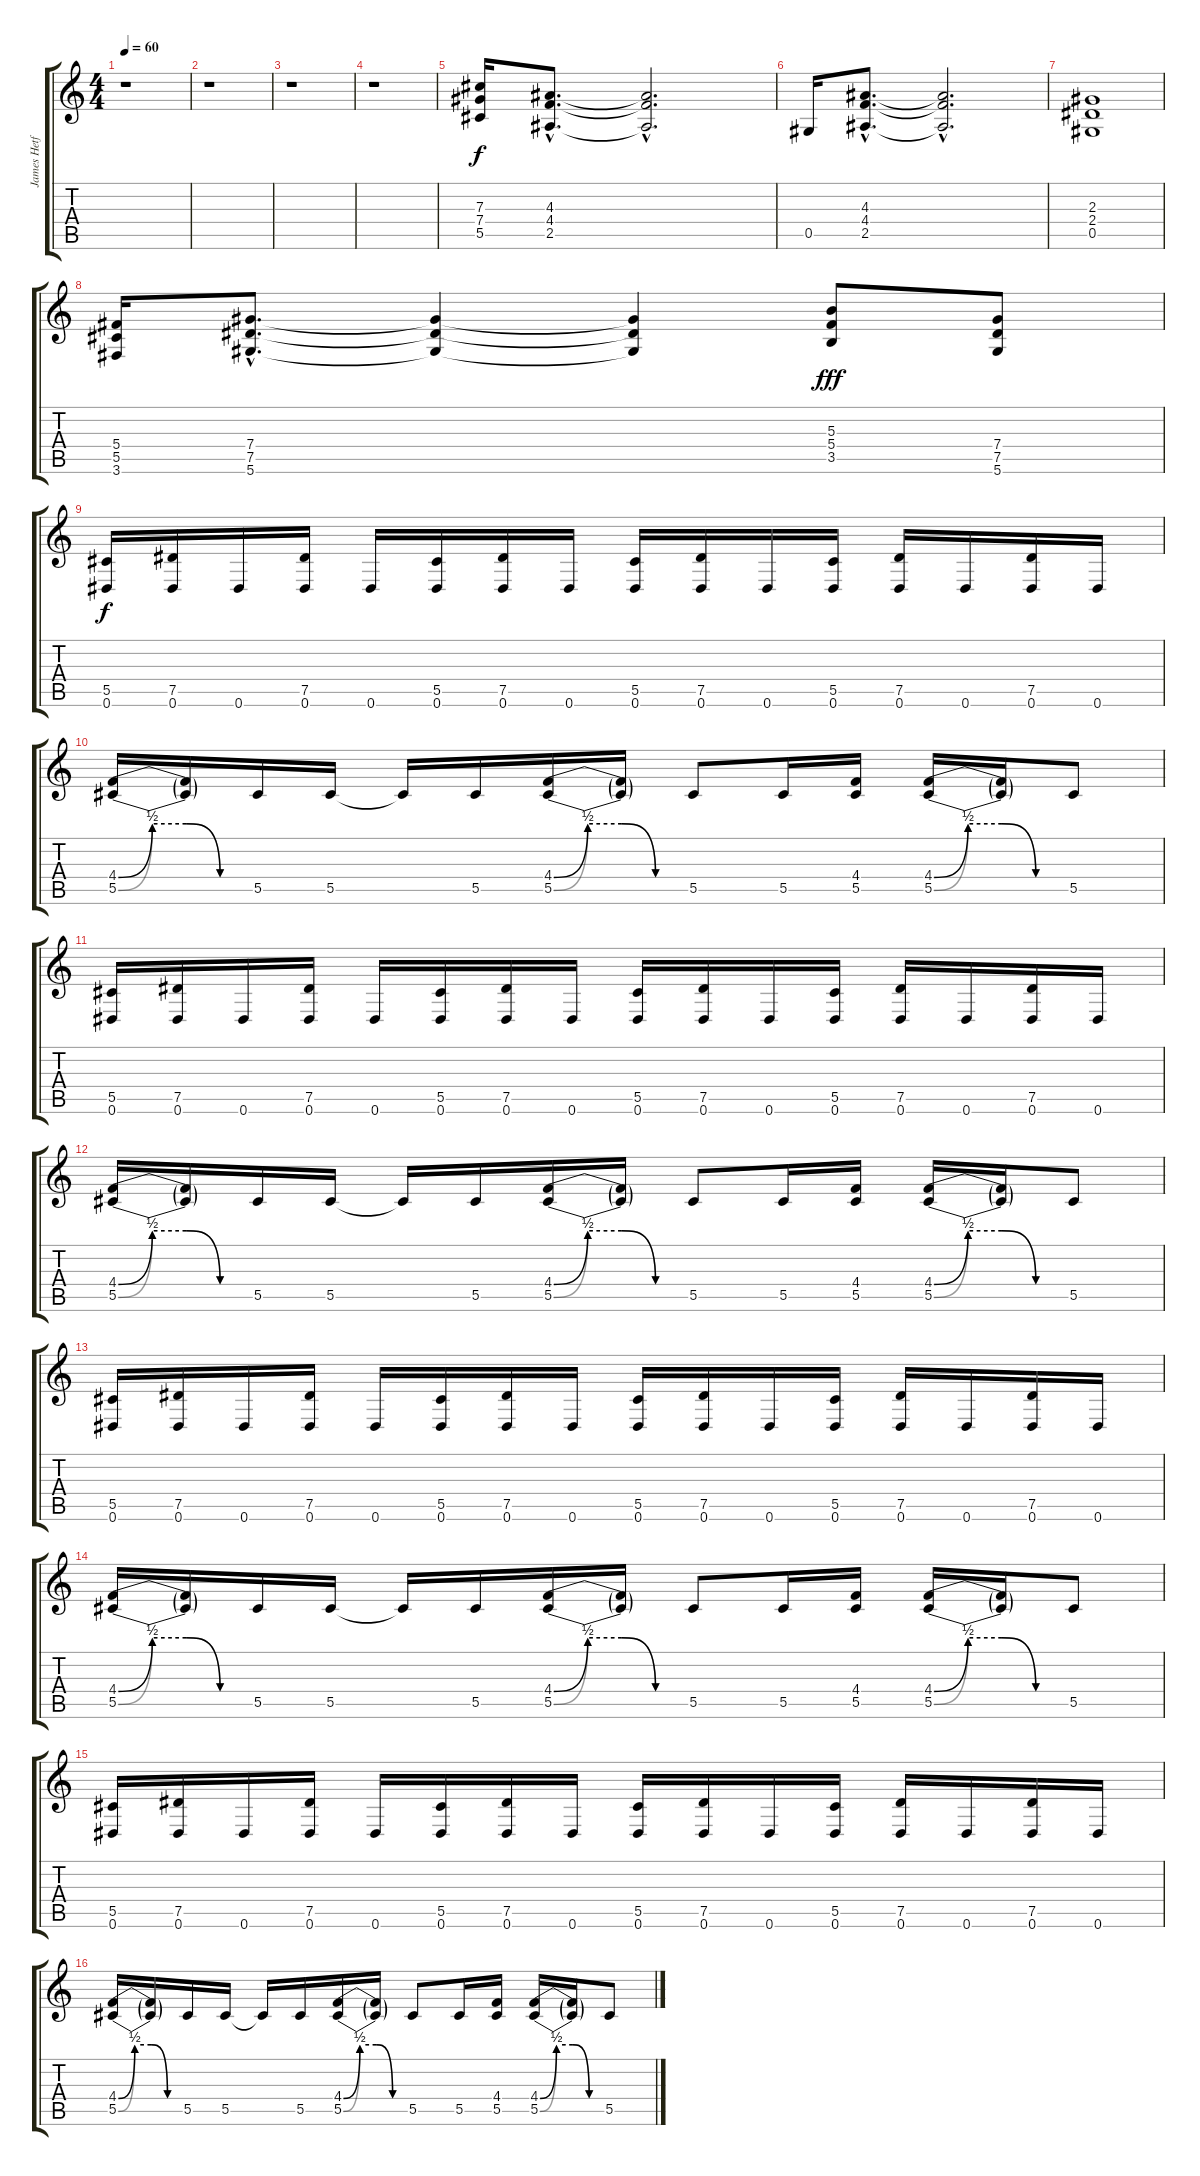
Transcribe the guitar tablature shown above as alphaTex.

\track ("James Hetfeild" "James Hetf") {instrument distortionguitar}
\staff {score tabs}
\tuning (Eb4 Bb3 Gb3 Db3 Ab2 Eb2) {hide}
\ts (4 4)
\tempo 60
\clef g2
\ks c
r.1{dy f} |
r.1 |
r.1 |
r.1 |
(7.3 7.4 5.5).16 (4.3{hac} 4.4{hac} 2.5{hac}).8{d} (4.3{hac t} 4.4{hac t} 2.5{hac t}).2{d} |
0.5.16 (4.3{hac} 4.4{hac} 2.5{hac}).8{d} (4.3{hac t} 4.4{hac t} 2.5{hac t}).2{d} |
(2.3 2.4 0.5).1 |
(5.4 5.5 3.6).16 (7.4{hac} 7.5{hac} 5.6{hac}).8{d} (7.4{t} 7.5{t} 5.6{t}).4 (7.4{t} 7.5{t} 5.6{t}).4 (5.3 5.4 3.5).8{dy fff} (7.4 7.5 5.6).8 |
(5.5 0.6).16{dy f} (7.5 0.6).16 0.6.16 (7.5 0.6).16 0.6.16 (5.5 0.6).16 (7.5 0.6).16 0.6.16 (5.5 0.6).16 (7.5 0.6).16 0.6.16 (5.5 0.6).16 (7.5 0.6).16 0.6.16 (7.5 0.6).16 0.6.16 |
(4.4{be (custom 0 0 15 2 30 2 45 0 60 0)} 5.5{be (custom 0 0 15 2 30 2 45 0 60 0)}).16 (4.4{t} 5.5{t}).16 5.5.16 5.5.16 5.5{t}.16 5.5.16 (4.4{be (custom 0 0 15 2 30 2 45 0 60 0)} 5.5{be (custom 0 0 15 2 30 2 45 0 60 0)}).16 (4.4{t} 5.5{t}).16 5.5.8 5.5.16 (4.4 5.5).16 (4.4{be (custom 0 0 15 2 30 2 45 0 60 0)} 5.5{be (custom 0 0 15 2 30 2 45 0 60 0)}).16 (4.4{t} 5.5{t}).16 5.5.8 |
(5.5 0.6).16 (7.5 0.6).16 0.6.16 (7.5 0.6).16 0.6.16 (5.5 0.6).16 (7.5 0.6).16 0.6.16 (5.5 0.6).16 (7.5 0.6).16 0.6.16 (5.5 0.6).16 (7.5 0.6).16 0.6.16 (7.5 0.6).16 0.6.16 |
(4.4{be (custom 0 0 15 2 30 2 45 0 60 0)} 5.5{be (custom 0 0 15 2 30 2 45 0 60 0)}).16 (4.4{t} 5.5{t}).16 5.5.16 5.5.16 5.5{t}.16 5.5.16 (4.4{be (custom 0 0 15 2 30 2 45 0 60 0)} 5.5{be (custom 0 0 15 2 30 2 45 0 60 0)}).16 (4.4{t} 5.5{t}).16 5.5.8 5.5.16 (4.4 5.5).16 (4.4{be (custom 0 0 15 2 30 2 45 0 60 0)} 5.5{be (custom 0 0 15 2 30 2 45 0 60 0)}).16 (4.4{t} 5.5{t}).16 5.5.8 |
(5.5 0.6).16 (7.5 0.6).16 0.6.16 (7.5 0.6).16 0.6.16 (5.5 0.6).16 (7.5 0.6).16 0.6.16 (5.5 0.6).16 (7.5 0.6).16 0.6.16 (5.5 0.6).16 (7.5 0.6).16 0.6.16 (7.5 0.6).16 0.6.16 |
(4.4{be (custom 0 0 15 2 30 2 45 0 60 0)} 5.5{be (custom 0 0 15 2 30 2 45 0 60 0)}).16 (4.4{t} 5.5{t}).16 5.5.16 5.5.16 5.5{t}.16 5.5.16 (4.4{be (custom 0 0 15 2 30 2 45 0 60 0)} 5.5{be (custom 0 0 15 2 30 2 45 0 60 0)}).16 (4.4{t} 5.5{t}).16 5.5.8 5.5.16 (4.4 5.5).16 (4.4{be (custom 0 0 15 2 30 2 45 0 60 0)} 5.5{be (custom 0 0 15 2 30 2 45 0 60 0)}).16 (4.4{t} 5.5{t}).16 5.5.8 |
(5.5 0.6).16 (7.5 0.6).16 0.6.16 (7.5 0.6).16 0.6.16 (5.5 0.6).16 (7.5 0.6).16 0.6.16 (5.5 0.6).16 (7.5 0.6).16 0.6.16 (5.5 0.6).16 (7.5 0.6).16 0.6.16 (7.5 0.6).16 0.6.16 |
(4.4{be (custom 0 0 15 2 30 2 45 0 60 0)} 5.5{be (custom 0 0 15 2 30 2 45 0 60 0)}).16 (4.4{t} 5.5{t}).16 5.5.16 5.5.16 5.5{t}.16 5.5.16 (4.4{be (custom 0 0 15 2 30 2 45 0 60 0)} 5.5{be (custom 0 0 15 2 30 2 45 0 60 0)}).16 (4.4{t} 5.5{t}).16 5.5.8 5.5.16 (4.4 5.5).16 (4.4{be (custom 0 0 15 2 30 2 45 0 60 0)} 5.5{be (custom 0 0 15 2 30 2 45 0 60 0)}).16 (4.4{t} 5.5{t}).16 5.5.8
